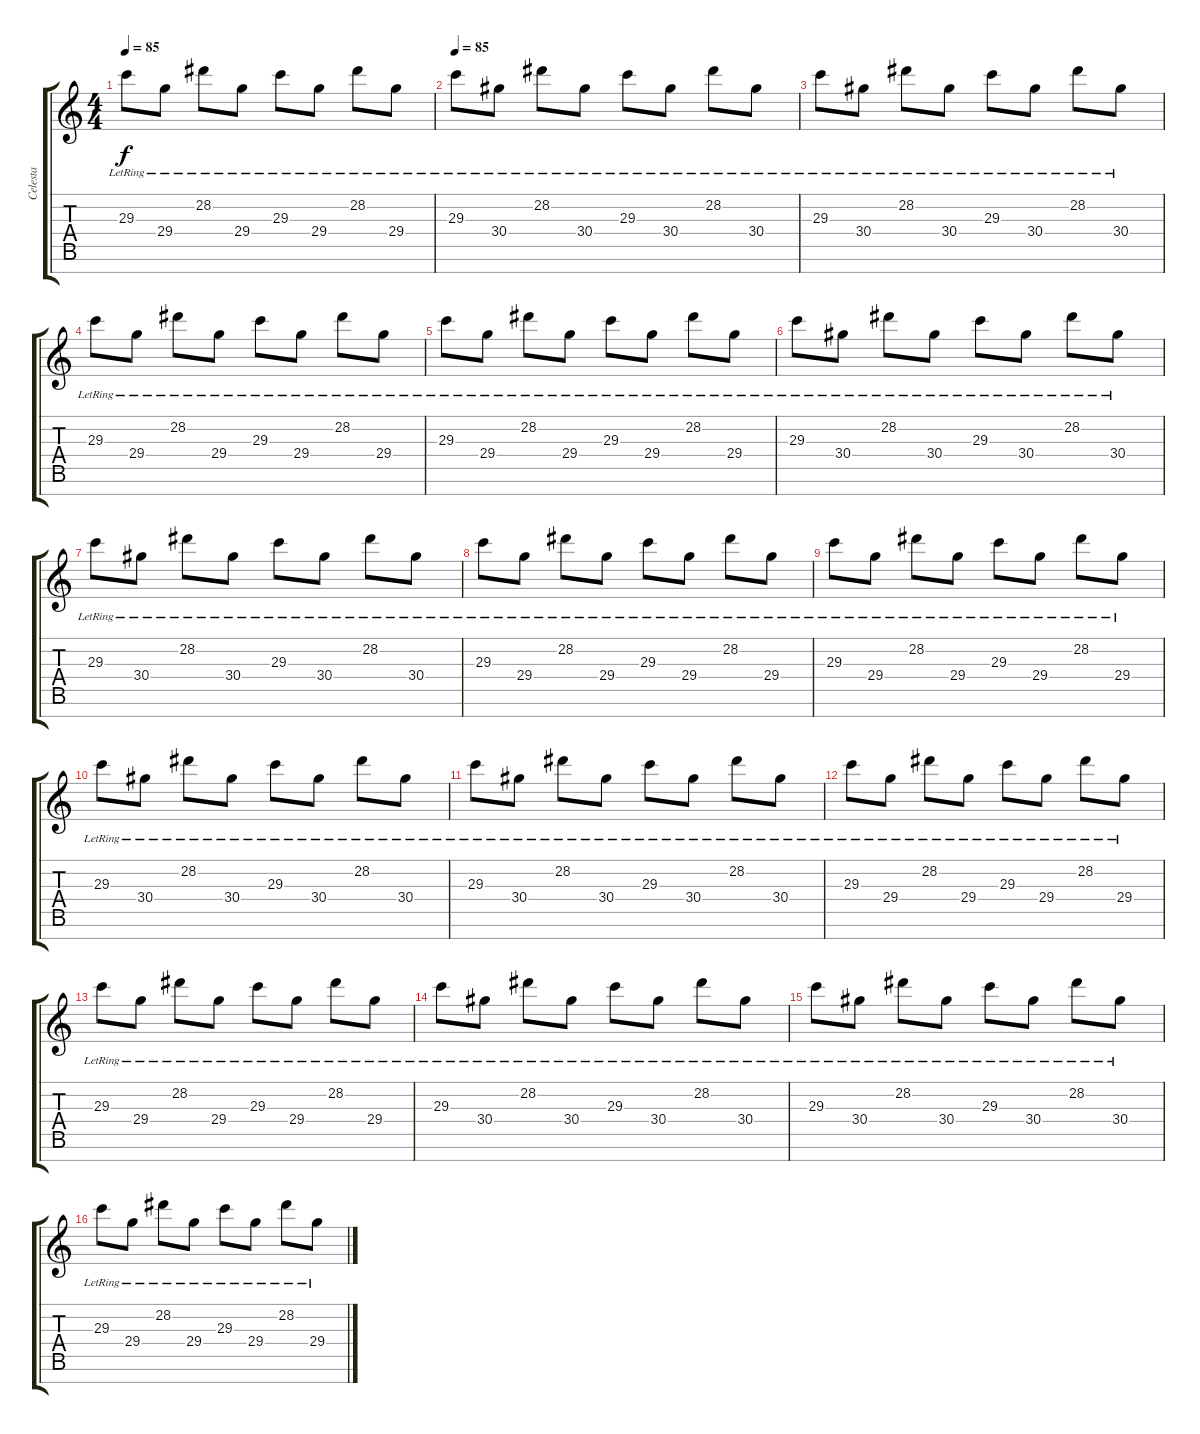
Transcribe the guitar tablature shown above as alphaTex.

\track ("Celesta" "Celesta") {instrument celesta}
\staff {score tabs}
\tuning (E4 B3 G3 D3 A2 E2 B1) {hide}
\ts (4 4)
\tempo 85
\clef g2
\ks c
29.3{lr}.8{dy f} 29.4{lr}.8 28.2{lr}.8 29.4{lr}.8 29.3{lr}.8 29.4{lr}.8 28.2{lr}.8 29.4{lr}.8 |
\tempo 85
29.3{lr}.8 30.4{lr}.8 28.2{lr}.8 30.4{lr}.8 29.3{lr}.8 30.4{lr}.8 28.2{lr}.8 30.4{lr}.8 |
29.3{lr}.8 30.4{lr}.8 28.2{lr}.8 30.4{lr}.8 29.3{lr}.8 30.4{lr}.8 28.2{lr}.8 30.4{lr}.8 |
29.3{lr}.8 29.4{lr}.8 28.2{lr}.8 29.4{lr}.8 29.3{lr}.8 29.4{lr}.8 28.2{lr}.8 29.4{lr}.8 |
29.3{lr}.8 29.4{lr}.8 28.2{lr}.8 29.4{lr}.8 29.3{lr}.8 29.4{lr}.8 28.2{lr}.8 29.4{lr}.8 |
29.3{lr}.8 30.4{lr}.8 28.2{lr}.8 30.4{lr}.8 29.3{lr}.8 30.4{lr}.8 28.2{lr}.8 30.4{lr}.8 |
29.3{lr}.8 30.4{lr}.8 28.2{lr}.8 30.4{lr}.8 29.3{lr}.8 30.4{lr}.8 28.2{lr}.8 30.4{lr}.8 |
29.3{lr}.8 29.4{lr}.8 28.2{lr}.8 29.4{lr}.8 29.3{lr}.8 29.4{lr}.8 28.2{lr}.8 29.4{lr}.8 |
29.3{lr}.8 29.4{lr}.8 28.2{lr}.8 29.4{lr}.8 29.3{lr}.8 29.4{lr}.8 28.2{lr}.8 29.4{lr}.8 |
29.3{lr}.8 30.4{lr}.8 28.2{lr}.8 30.4{lr}.8 29.3{lr}.8 30.4{lr}.8 28.2{lr}.8 30.4{lr}.8 |
29.3{lr}.8 30.4{lr}.8 28.2{lr}.8 30.4{lr}.8 29.3{lr}.8 30.4{lr}.8 28.2{lr}.8 30.4{lr}.8 |
29.3{lr}.8 29.4{lr}.8 28.2{lr}.8 29.4{lr}.8 29.3{lr}.8 29.4{lr}.8 28.2{lr}.8 29.4{lr}.8 |
29.3{lr}.8 29.4{lr}.8 28.2{lr}.8 29.4{lr}.8 29.3{lr}.8 29.4{lr}.8 28.2{lr}.8 29.4{lr}.8 |
29.3{lr}.8 30.4{lr}.8 28.2{lr}.8 30.4{lr}.8 29.3{lr}.8 30.4{lr}.8 28.2{lr}.8 30.4{lr}.8 |
29.3{lr}.8 30.4{lr}.8 28.2{lr}.8 30.4{lr}.8 29.3{lr}.8 30.4{lr}.8 28.2{lr}.8 30.4{lr}.8 |
29.3{lr}.8 29.4{lr}.8 28.2{lr}.8 29.4{lr}.8 29.3{lr}.8 29.4{lr}.8 28.2{lr}.8 29.4{lr}.8
